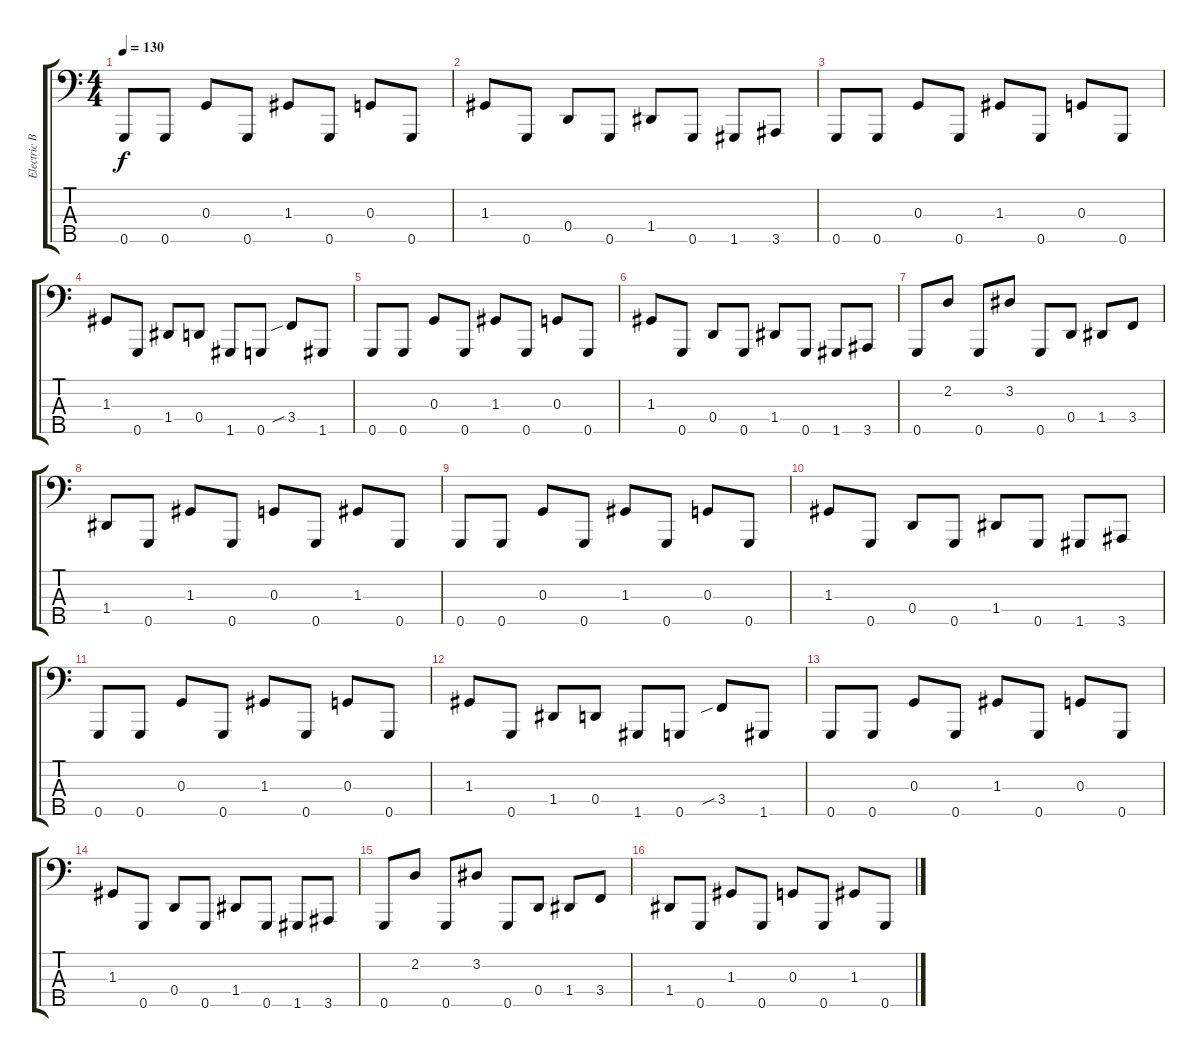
\track ("Electric Bass" "Electric B") {instrument electricbassfinger}
\staff {score tabs}
\tuning (F2 C2 G1 D1 G0) {hide}
\ts (4 4)
\tempo 130
\clef f4
\ks c
0.5.8{dy f} 0.5.8 0.3.8 0.5.8 1.3.8 0.5.8 0.3.8 0.5.8 |
1.3.8 0.5.8 0.4.8 0.5.8 1.4.8 0.5.8 1.5.8 3.5.8 |
0.5.8 0.5.8 0.3.8 0.5.8 1.3.8 0.5.8 0.3.8 0.5.8 |
1.3.8 0.5.8 1.4.8 0.4.8 1.5.8 0.5.8 3.4{sib}.8 1.5.8 |
0.5.8 0.5.8 0.3.8 0.5.8 1.3.8 0.5.8 0.3.8 0.5.8 |
1.3.8 0.5.8 0.4.8 0.5.8 1.4.8 0.5.8 1.5.8 3.5.8 |
0.5.8 2.2.8 0.5.8 3.2.8 0.5.8 0.4.8 1.4.8 3.4.8 |
1.4.8 0.5.8 1.3.8 0.5.8 0.3.8 0.5.8 1.3.8 0.5.8 |
0.5.8 0.5.8 0.3.8 0.5.8 1.3.8 0.5.8 0.3.8 0.5.8 |
1.3.8 0.5.8 0.4.8 0.5.8 1.4.8 0.5.8 1.5.8 3.5.8 |
0.5.8 0.5.8 0.3.8 0.5.8 1.3.8 0.5.8 0.3.8 0.5.8 |
1.3.8 0.5.8 1.4.8 0.4.8 1.5.8 0.5.8 3.4{sib}.8 1.5.8 |
0.5.8 0.5.8 0.3.8 0.5.8 1.3.8 0.5.8 0.3.8 0.5.8 |
1.3.8 0.5.8 0.4.8 0.5.8 1.4.8 0.5.8 1.5.8 3.5.8 |
0.5.8 2.2.8 0.5.8 3.2.8 0.5.8 0.4.8 1.4.8 3.4.8 |
1.4.8 0.5.8 1.3.8 0.5.8 0.3.8 0.5.8 1.3.8 0.5.8
